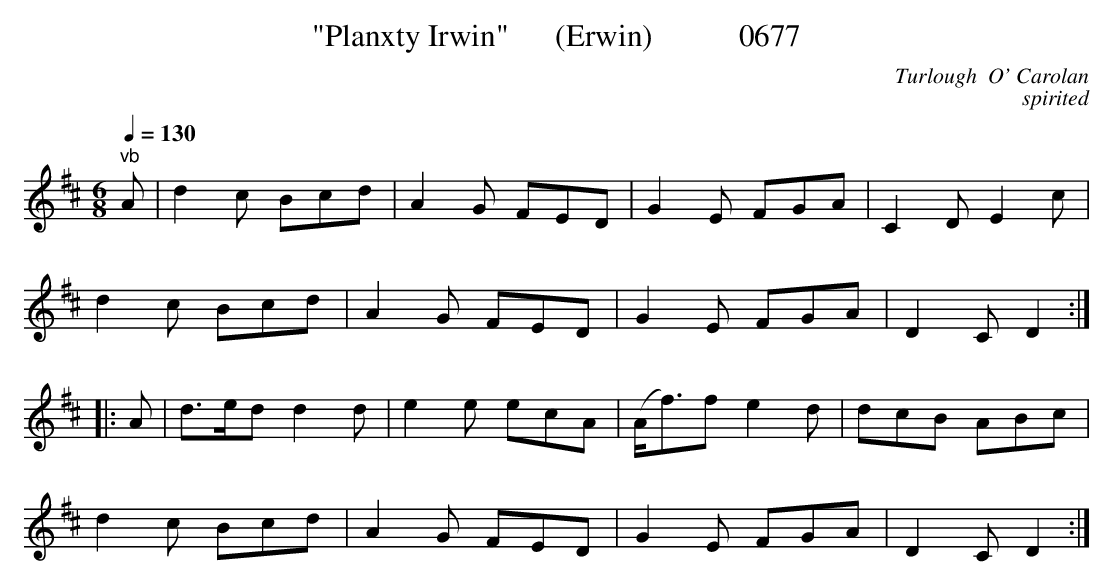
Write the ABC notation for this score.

X:1
T:"Planxty Irwin"      (Erwin)           0677
C:Turlough  O' Carolan
C:spirited
Q:1/4=130
M:6/8
L:1/8
K:D
"^vb"A|d2c Bcd|A2G FED|G2E FGA|C2D E2c|
d2c Bcd|A2G FED|G2E FGA|D2C D2:|
|:A|d3/2e/2d d2d|e2e ecA|(A/2f3/2)f e2d|dcB ABc|
d2c Bcd|A2G FED|G2E FGA|D2C D2:|
